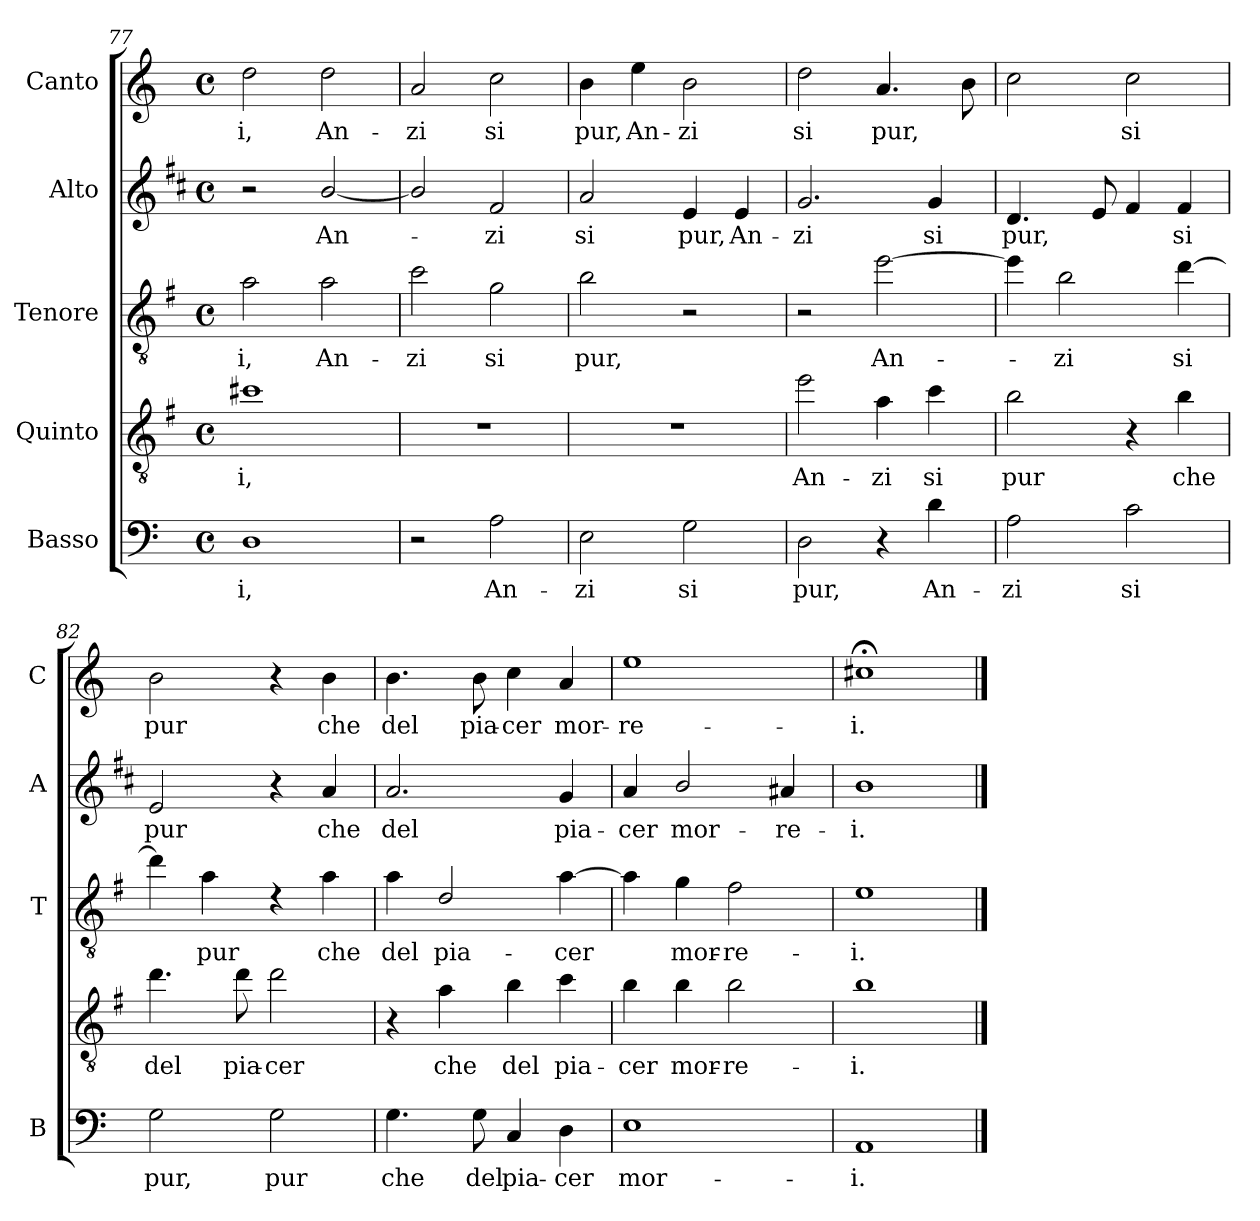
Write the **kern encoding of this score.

**kern	**text	**kern	**text	**kern	**text	**kern	**text	**kern	**text
*part5	*part5	*part4	*part4	*part3	*part3	*part2	*part2	*part1	*part1
*staff5	*staff5	*staff4	*staff4	*staff3	*staff3	*staff2	*staff2	*staff1	*staff1
*I"Basso	*	*I"Quinto	*	*I"Tenore	*	*I"Alto	*	*I"Canto	*
*I'B	*	*	*	*I'T	*	*I'A	*	*I'C	*
*clefF4	*	*clefGv2	*	*clefGv2	*	*clefG2	*	*clefG2	*
*	*	*ITrd4c7	*	*ITrd4c7	*	*ITrd1c2	*	*	*
*k[]	*	*k[]	*	*k[]	*	*k[]	*	*k[]	*
*C:	*	*C:	*	*C:	*	*C:	*	*C:	*
*M4/4	*	*M4/4	*	*M4/4	*	*M4/4	*	*M4/4	*
*met(c)	*	*met(c)	*	*met(c)	*	*met(c)	*	*met(c)	*
=77	=77	=77	=77	=77	=77	=77	=77	=77	=77
!	!LO:LY:b	!	!LO:LY:b	!	!LO:LY:b	!	!	!	!LO:LY:b
1D	-i,	1f#X	-i,	2d\	-i,	2r	.	2dd\	-i,
!	!	!	!	!	!LO:LY:b	!	!LO:LY:b	!	!LO:LY:b
.	.	.	.	2d\	An-	[2a/	An-	2dd\	An-
=78	=78	=78	=78	=78	=78	=78	=78	=78	=78
!	!	!	!	!	!LO:LY:b	!	!	!	!LO:LY:b
2r	.	1r	.	2f\	-zi	2a/]	.	2a/	-zi
!	!LO:LY:b	!	!	!	!LO:LY:b	!	!LO:LY:b	!	!LO:LY:b
2A\	An-	.	.	2c\	si	2e/	-zi	2cc\	si
=79	=79	=79	=79	=79	=79	=79	=79	=79	=79
!	!LO:LY:b	!	!	!	!LO:LY:b	!	!LO:LY:b	!	!LO:LY:b
2E\	-zi	1r	.	2e\	pur,	2g/	si	4b\	pur,
!	!	!	!	!	!	!	!	!	!LO:LY:b
.	.	.	.	.	.	.	.	4ee\	An-
!	!LO:LY:b	!	!	!	!	!	!LO:LY:b	!	!LO:LY:b
2G\	si	.	.	2r	.	4d/	pur,	2b\	-zi
!	!	!	!	!	!	!	!LO:LY:b	!	!
.	.	.	.	.	.	4d/	An-	.	.
=80	=80	=80	=80	=80	=80	=80	=80	=80	=80
!	!LO:LY:b	!	!LO:LY:b	!	!	!	!LO:LY:b	!	!LO:LY:b
2D\	pur,	2a\	An-	2r	.	2.f/	-zi	2dd\	si
!	!	!	!LO:LY:b	!	!LO:LY:b	!	!	!	!LO:LY:b
4r	.	4d\	-zi	[2a\	An-	.	.	4.a/	pur,
!	!LO:LY:b	!	!LO:LY:b	!	!	!	!LO:LY:b	!	!
4d\	An-	4f\	si	.	.	4f/	si	.	.
.	.	.	.	.	.	.	.	8b\	.
!!LO:PB:g=z
=81	=81	=81	=81	=81	=81	=81	=81	=81	=81
!	!LO:LY:b	!	!LO:LY:b	!	!	!	!LO:LY:b	!	!
2A\	-zi	2e\	pur	4a\]	.	4.c/	pur,	2cc\	.
!	!	!	!	!	!LO:LY:b	!	!	!	!
.	.	.	.	2e\	-zi	.	.	.	.
.	.	.	.	.	.	8d/	.	.	.
!	!LO:LY:b	!	!	!	!	!	!	!	!LO:LY:b
2c\	si	4r	.	.	.	4e/	.	2cc\	si
!	!	!	!LO:LY:b	!	!LO:LY:b	!	!LO:LY:b	!	!
.	.	4e\	che	[4g\	si	4e/	si	.	.
=82	=82	=82	=82	=82	=82	=82	=82	=82	=82
!	!LO:LY:b	!	!LO:LY:b	!	!	!	!LO:LY:b	!	!LO:LY:b
2G\	pur,	4.g\	del	4g\]	.	2d/	pur	2b\	pur
!	!	!	!	!	!LO:LY:b	!	!	!	!
.	.	.	.	4d\	pur	.	.	.	.
!	!	!	!LO:LY:b	!	!	!	!	!	!
.	.	8g\	pia-	.	.	.	.	.	.
!	!LO:LY:b	!	!LO:LY:b	!	!	!	!	!	!
2G\	pur	2g\	-cer	4rc	.	4r	.	4r	.
!	!	!	!	!	!LO:LY:b	!	!LO:LY:b	!	!LO:LY:b
.	.	.	.	4d\	che	4g/	che	4b\	che
=83	=83	=83	=83	=83	=83	=83	=83	=83	=83
!	!LO:LY:b	!	!	!	!LO:LY:b	!	!LO:LY:b	!	!LO:LY:b
4.G\	che	4r	.	4d\	del	2.g/	del	4.b\	del
!	!	!	!LO:LY:b	!	!LO:LY:b	!	!	!	!
.	.	4d\	che	2G/	pia-	.	.	.	.
!	!LO:LY:b	!	!	!	!	!	!	!	!LO:LY:b
8G\	del	.	.	.	.	.	.	8b\	pia-
!	!LO:LY:b	!	!LO:LY:b	!	!	!	!	!	!LO:LY:b
4C/	pia-	4e\	del	.	.	.	.	4cc\	-cer
!	!LO:LY:b	!	!LO:LY:b	!	!LO:LY:b	!	!LO:LY:b	!	!LO:LY:b
4D\	-cer	4f\	pia-	[4d\	-cer	4f/	pia-	4a/	mor-
=84	=84	=84	=84	=84	=84	=84	=84	=84	=84
!	!LO:LY:b	!	!LO:LY:b	!	!	!	!LO:LY:b	!	!LO:LY:b
1E	mor-	4e\	-cer	4d\]	.	4g/	-cer	1ee	-re-
!	!	!	!LO:LY:b	!	!LO:LY:b	!	!LO:LY:b	!	!
.	.	4e\	mor-	4c\	mor-	2a/	mor-	.	.
!	!	!	!LO:LY:b	!	!LO:LY:b	!	!	!	!
.	.	2e\	-re-	2B\	-re-	.	.	.	.
!	!	!	!	!	!	!	!LO:LY:b	!	!
.	.	.	.	.	.	4g#X/	-re-	.	.
=85	=85	=85	=85	=85	=85	=85	=85	=85	=85
!	!LO:LY:b	!	!LO:LY:b	!	!LO:LY:b	!	!LO:LY:b	!	!LO:LY:b
1AA	-i.	1e	-i.	1A	-i.	1a	-i.	1cc#X;<	-i.
==	==	==	==	==	==	==	==	==	==
*-	*-	*-	*-	*-	*-	*-	*-	*-	*-
